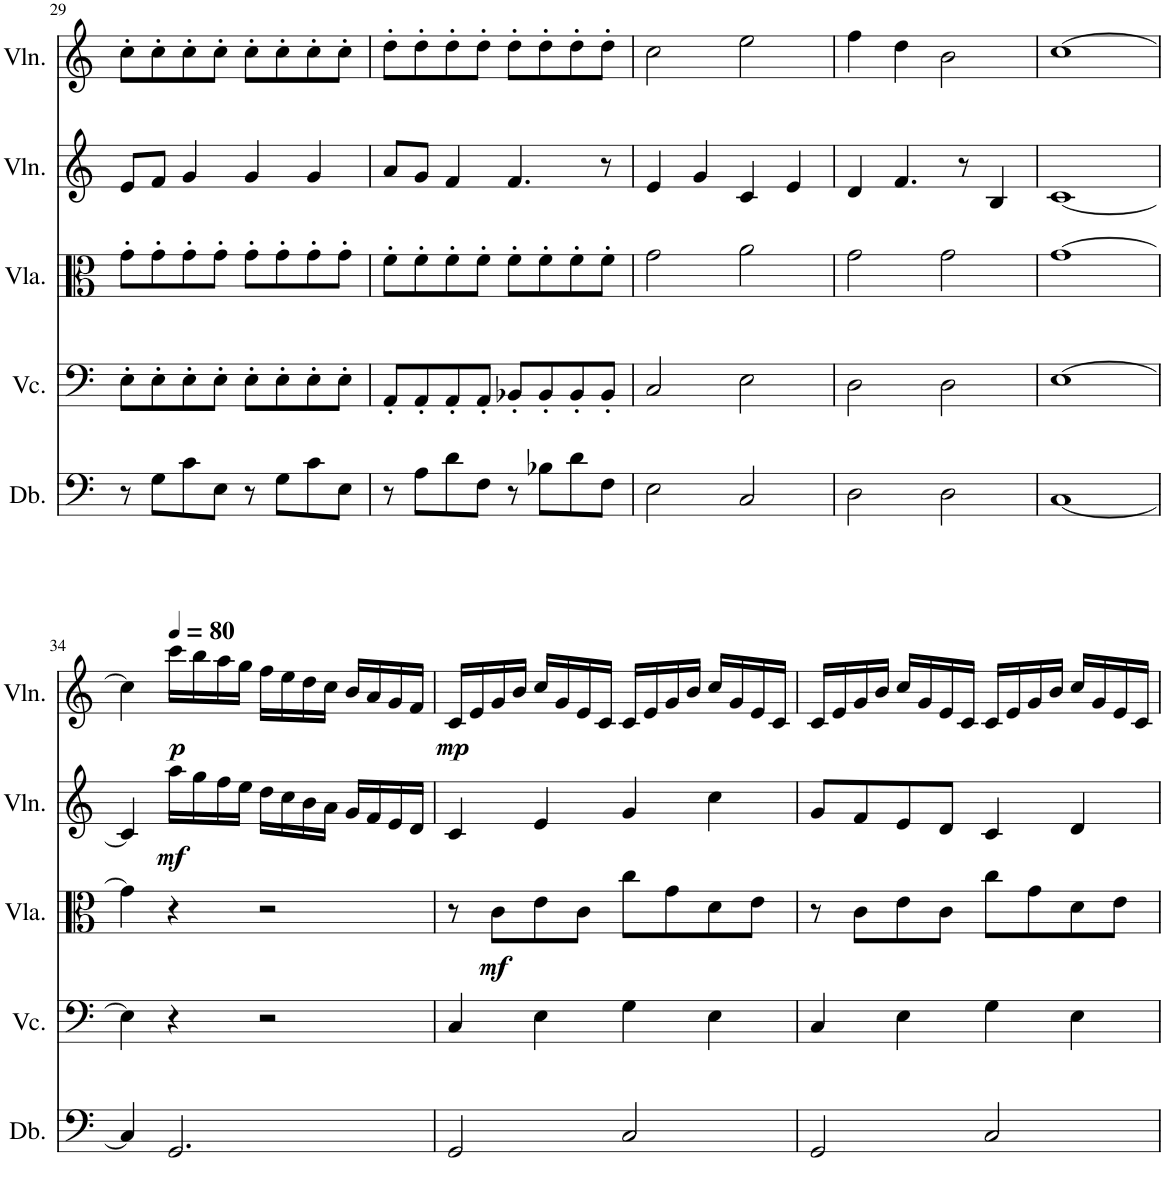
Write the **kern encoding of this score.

**kern	**kern	**kern	**dynam	**kern	**dynam	**kern	**dynam
*part5	*part4	*part3	*part3	*part2	*part2	*part1	*part1
*staff5	*staff4	*staff3	*staff3	*staff2	*staff2	*staff1	*staff1
*I"Double Bass	*I"Violoncello	*I"Viola	*	*I"Violin	*	*I"Violin	*
*I'Db.	*I'Vc.	*I'Vla.	*	*I'Vln.	*	*I'Vln.	*
!!LO:PB:g=z
*clefF4	*clefF4	*clefC3	*	*clefG2	*	*clefG2	*
*Trd7c12	*	*	*	*	*	*	*
*k[]	*k[]	*k[]	*	*k[]	*	*k[]	*
*M4/4	*M4/4	*M4/4	*	*M4/4	*	*M4/4	*
=29	=29	=29	=29	=29	=29	=29	=29
8r	8E'\L	8g'\L	.	8e/L	.	8cc'\L	.
8G\L	8E'\	8g'\	.	8f/J	.	8cc'\	.
8c\	8E'\	8g'\	.	4g/	.	8cc'\	.
8E\J	8E'\J	8g'\J	.	.	.	8cc'\J	.
8r	8E'\L	8g'\L	.	4g/	.	8cc'\L	.
8G\L	8E'\	8g'\	.	.	.	8cc'\	.
8c\	8E'\	8g'\	.	4g/	.	8cc'\	.
8E\J	8E'\J	8g'\J	.	.	.	8cc'\J	.
=30	=30	=30	=30	=30	=30	=30	=30
8r	8AA'/L	8f'\L	.	8a/L	.	8dd'\L	.
8A\L	8AA'/	8f'\	.	8g/J	.	8dd'\	.
8d\	8AA'/	8f'\	.	4f/	.	8dd'\	.
8F\J	8AA'/J	8f'\J	.	.	.	8dd'\J	.
8r	8BB-X'/L	8f'\L	.	4.f/	.	8dd'\L	.
8B-X\L	8BB-'/	8f'\	.	.	.	8dd'\	.
8d\	8BB-'/	8f'\	.	.	.	8dd'\	.
8F\J	8BB-'/J	8f'\J	.	8r	.	8dd'\J	.
=31	=31	=31	=31	=31	=31	=31	=31
2E\	2C/	2g\	.	4e/	.	2cc\	.
.	.	.	.	4g/	.	.	.
2C/	2E\	2a\	.	4c/	.	2ee\	.
.	.	.	.	4e/	.	.	.
=32	=32	=32	=32	=32	=32	=32	=32
2D\	2D\	2g\	.	4d/	.	4ff\	.
.	.	.	.	4.f/	.	4dd\	.
2D\	2D\	2g\	.	.	.	2b\	.
.	.	.	.	8r	.	.	.
.	.	.	.	4B/	.	.	.
=33	=33	=33	=33	=33	=33	=33	=33
[1C	[1E	[1g	.	[1c	.	[1cc	.
!!LO:LB:g=z
=34	=34	=34	=34	=34	=34	=34	=34
4C/]	4E\]	4g\]	.	4c/]	.	4cc\]	.
*	*	*	*	*	*	*MM80	*
!	!	!	!	!	!LO:DY:b	!	!LO:DY:b
2.GG/	4r	4r	.	16aa\LL	mf	16ccc\LL	p
.	.	.	.	16gg\	.	16bb\	.
.	.	.	.	16ff\	.	16aa\	.
.	.	.	.	16ee\JJ	.	16gg\JJ	.
.	2r	2r	.	16dd\LL	.	16ff\LL	.
.	.	.	.	16cc\	.	16ee\	.
.	.	.	.	16b\	.	16dd\	.
.	.	.	.	16a\JJ	.	16cc\JJ	.
.	.	.	.	16g/LL	.	16b/LL	.
.	.	.	.	16f/	.	16a/	.
.	.	.	.	16e/	.	16g/	.
.	.	.	.	16d/JJ	.	16f/JJ	.
=35	=35	=35	=35	=35	=35	=35	=35
!	!	!	!	!	!	!	!LO:DY:b
2GG/	4C/	8r	.	4c/	.	16c/LL	mp
.	.	.	.	.	.	16e/	.
!	!	!	!LO:DY:b	!	!	!	!
.	.	8c\L	mf	.	.	16g/	.
.	.	.	.	.	.	16b/JJ	.
.	4E\	8e\	.	4e/	.	16cc/LL	.
.	.	.	.	.	.	16g/	.
.	.	8c\J	.	.	.	16e/	.
.	.	.	.	.	.	16c/JJ	.
2C/	4G\	8cc\L	.	4g/	.	16c/LL	.
.	.	.	.	.	.	16e/	.
.	.	8g\	.	.	.	16g/	.
.	.	.	.	.	.	16b/JJ	.
.	4E\	8d\	.	4cc\	.	16cc/LL	.
.	.	.	.	.	.	16g/	.
.	.	8e\J	.	.	.	16e/	.
.	.	.	.	.	.	16c/JJ	.
=36	=36	=36	=36	=36	=36	=36	=36
2GG/	4C/	8r	.	8g/L	.	16c/LL	.
.	.	.	.	.	.	16e/	.
.	.	8c\L	.	8f/	.	16g/	.
.	.	.	.	.	.	16b/JJ	.
.	4E\	8e\	.	8e/	.	16cc/LL	.
.	.	.	.	.	.	16g/	.
.	.	8c\J	.	8d/J	.	16e/	.
.	.	.	.	.	.	16c/JJ	.
2C/	4G\	8cc\L	.	4c/	.	16c/LL	.
.	.	.	.	.	.	16e/	.
.	.	8g\	.	.	.	16g/	.
.	.	.	.	.	.	16b/JJ	.
.	4E\	8d\	.	4d/	.	16cc/LL	.
.	.	.	.	.	.	16g/	.
.	.	8e\J	.	.	.	16e/	.
.	.	.	.	.	.	16c/JJ	.
=	=	=	=	=	=	=	=
*-	*-	*-	*-	*-	*-	*-	*-
